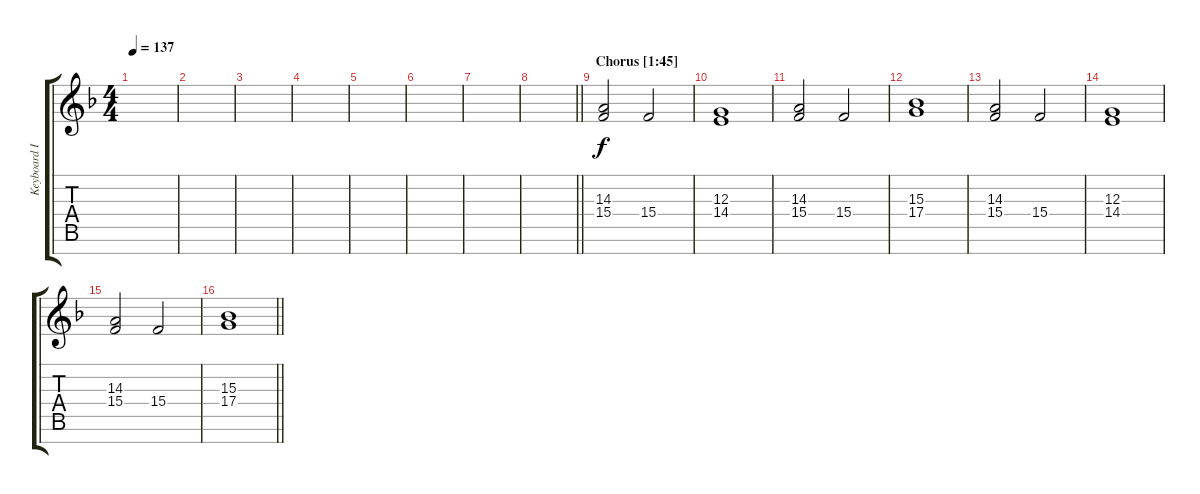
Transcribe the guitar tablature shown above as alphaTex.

\track ("Keyboard II" "Keyboard I") {instrument choiraahs}
\staff {score tabs}
\tuning (E4 B3 G3 D3 A2 E2 B1) {hide}
\ts (4 4)
\tempo 137
\clef g2
\ks dminor
|
|
|
|
|
|
|
\barLineRight lightlight
|
\section ("" "Chorus [1:45]")
(14.3 15.4).2 15.4.2 |
(12.3 14.4).1 |
(14.3 15.4).2 15.4.2 |
(15.3 17.4).1 |
(14.3 15.4).2 15.4.2 |
(12.3 14.4).1 |
(14.3 15.4).2 15.4.2 |
\barLineRight lightlight
(15.3 17.4).1
